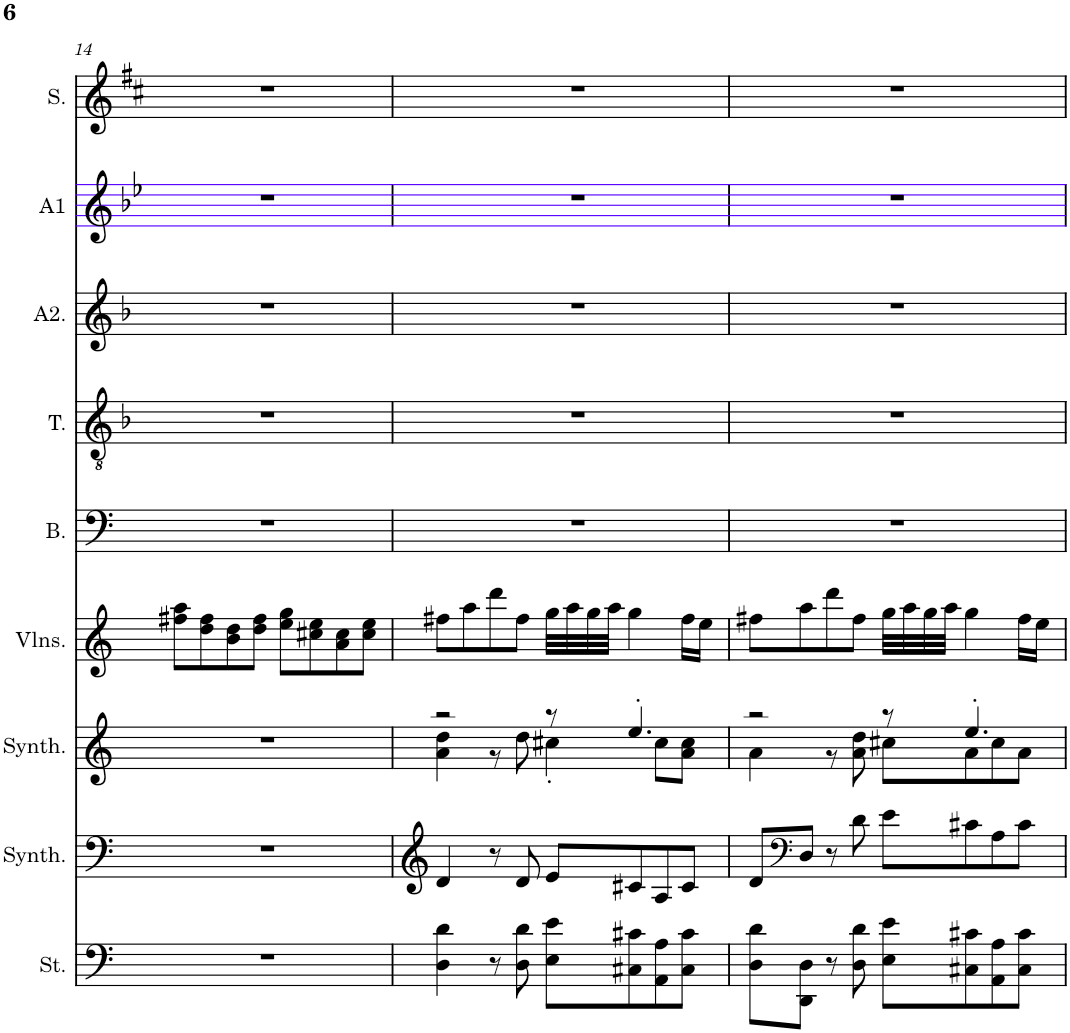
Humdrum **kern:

**kern	**kern	**kern	**kern	**kern	**kern	**kern	**kern	**kern
*part9	*part8	*part7	*part6	*part5	*part4	*part3	*part2	*part1
*staff9	*staff8	*staff7	*staff6	*staff5	*staff4	*staff3	*staff2	*staff1
*I"Cordes, D'Bass/Strings, etc	*I"Synthétiseur d'instruments à cordes, Synth strings, etc	*I"Synthétiseur d'instruments à cordes, Synth strings 2	*I"Violons, 1st violins	*I"Basse	*I"Ténor	*I"Alto 2	*I"Alto 1	*I"Soprano
*I'St.	*I'Synth.	*I'Synth.	*I'Vlns.	*I'B.	*I'T.	*I'A2.	*I'A1	*I'S.
!!LO:PB:g=z
*clefF4	*clefF4	*clefG2	*clefG2	*clefF4	*clefGv2	*clefG2	*clefG2	*clefG2
*k[]	*k[]	*k[]	*k[]	*k[]	*k[b-]	*k[b-]	*k[b-e-]	*k[f#c#]
*M4/4	*M4/4	*M4/4	*M4/4	*M4/4	*M4/4	*M4/4	*M4/4	*M4/4
=14	=14	=14	=14	=14	=14	=14	=14	=14
1r	1r	1r	8ff#X\ 8aa\L	1r	1r	1r	1r	1r
.	.	.	8dd\ 8ff#\	.	.	.	.	.
.	.	.	8b\ 8dd\	.	.	.	.	.
.	.	.	8dd\ 8ff#\J	.	.	.	.	.
.	.	.	8ee\ 8gg\L	.	.	.	.	.
.	.	.	8cc#X\ 8ee\	.	.	.	.	.
.	.	.	8a\ 8cc#\	.	.	.	.	.
.	.	.	8cc#\ 8ee\J	.	.	.	.	.
=15	=15	=15	=15	=15	=15	=15	=15	=15
*	*	*^	*	*	*	*	*	*
4D\ 4d\	4d/	2r	4a\ 4dd\	8ff#X\L	1r	1r	1r	1r	1r
.	.	.	.	8aa\	.	.	.	.	.
8r	8r	.	8r	8ddd\	.	.	.	.	.
8D\ 8d\	8d/	.	8dd\	8ff#\J	.	.	.	.	.
8E\ 8e\L	8e/L	8r	4cc#X'\	32gg\LLL	.	.	.	.	.
.	.	.	.	32aa\	.	.	.	.	.
.	.	.	.	32gg\	.	.	.	.	.
.	.	.	.	32aa\JJJ	.	.	.	.	.
8C#X\ 8c#X\	8c#X/	4.ee'/	.	4gg\	.	.	.	.	.
8AA\ 8A\	8A/	.	8cc#\L	.	.	.	.	.	.
8C#\ 8c#\J	8c#/J	.	8a\ 8cc#\J	16ff#\LL	.	.	.	.	.
.	.	.	.	16ee\JJ	.	.	.	.	.
=16	=16	=16	=16	=16	=16	=16	=16	=16	=16
8D\ 8d\L	8d/L	2r	4a\	8ff#X\L	1r	1r	1r	1r	1r
*	*clefF4	*	*	*	*	*	*	*	*
8DD\ 8D\J	8D/J	.	.	8aa\	.	.	.	.	.
8r	8r	.	8r	8ddd\	.	.	.	.	.
8D\ 8d\	8d\	.	8a\ 8dd\	8ff#\J	.	.	.	.	.
8E\ 8e\L	8e\L	8r	8cc#X\L	32gg\LLL	.	.	.	.	.
.	.	.	.	32aa\	.	.	.	.	.
.	.	.	.	32gg\	.	.	.	.	.
.	.	.	.	32aa\JJJ	.	.	.	.	.
8C#X\ 8c#X\	8c#X\	4.ee'/	8a\	4gg\	.	.	.	.	.
8AA\ 8A\	8A\	.	8cc#\	.	.	.	.	.	.
8C#\ 8c#\J	8c#\J	.	8a\J	16ff#\LL	.	.	.	.	.
.	.	.	.	16ee\JJ	.	.	.	.	.
*	*	*v	*v	*	*	*	*	*	*
=	=	=	=	=	=	=	=	=
*-	*-	*-	*-	*-	*-	*-	*-	*-
